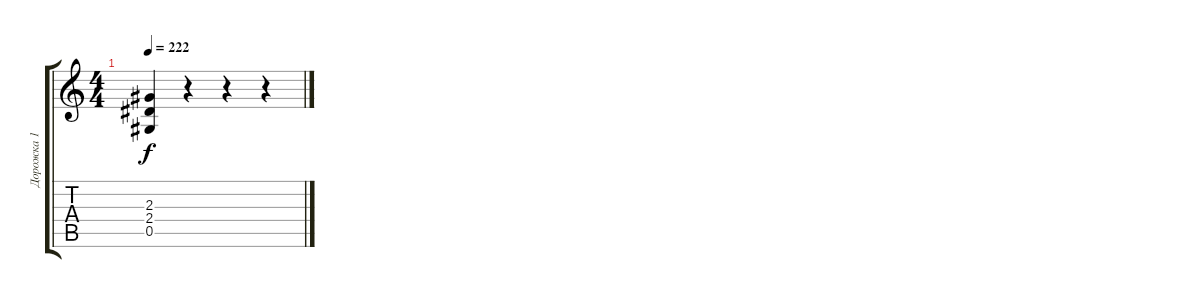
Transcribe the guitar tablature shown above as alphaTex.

\track ("Дорожка 1" "Дорожка 1") {instrument distortionguitar}
\staff {score tabs}
\tuning (Eb4 Bb3 Gb3 Db3 Ab2 Eb2) {hide}
\ts (4 4)
\tempo 222
\clef g2
\ks c
(2.3 2.4 0.5).4{dy f} r.4 r.4 r.4
